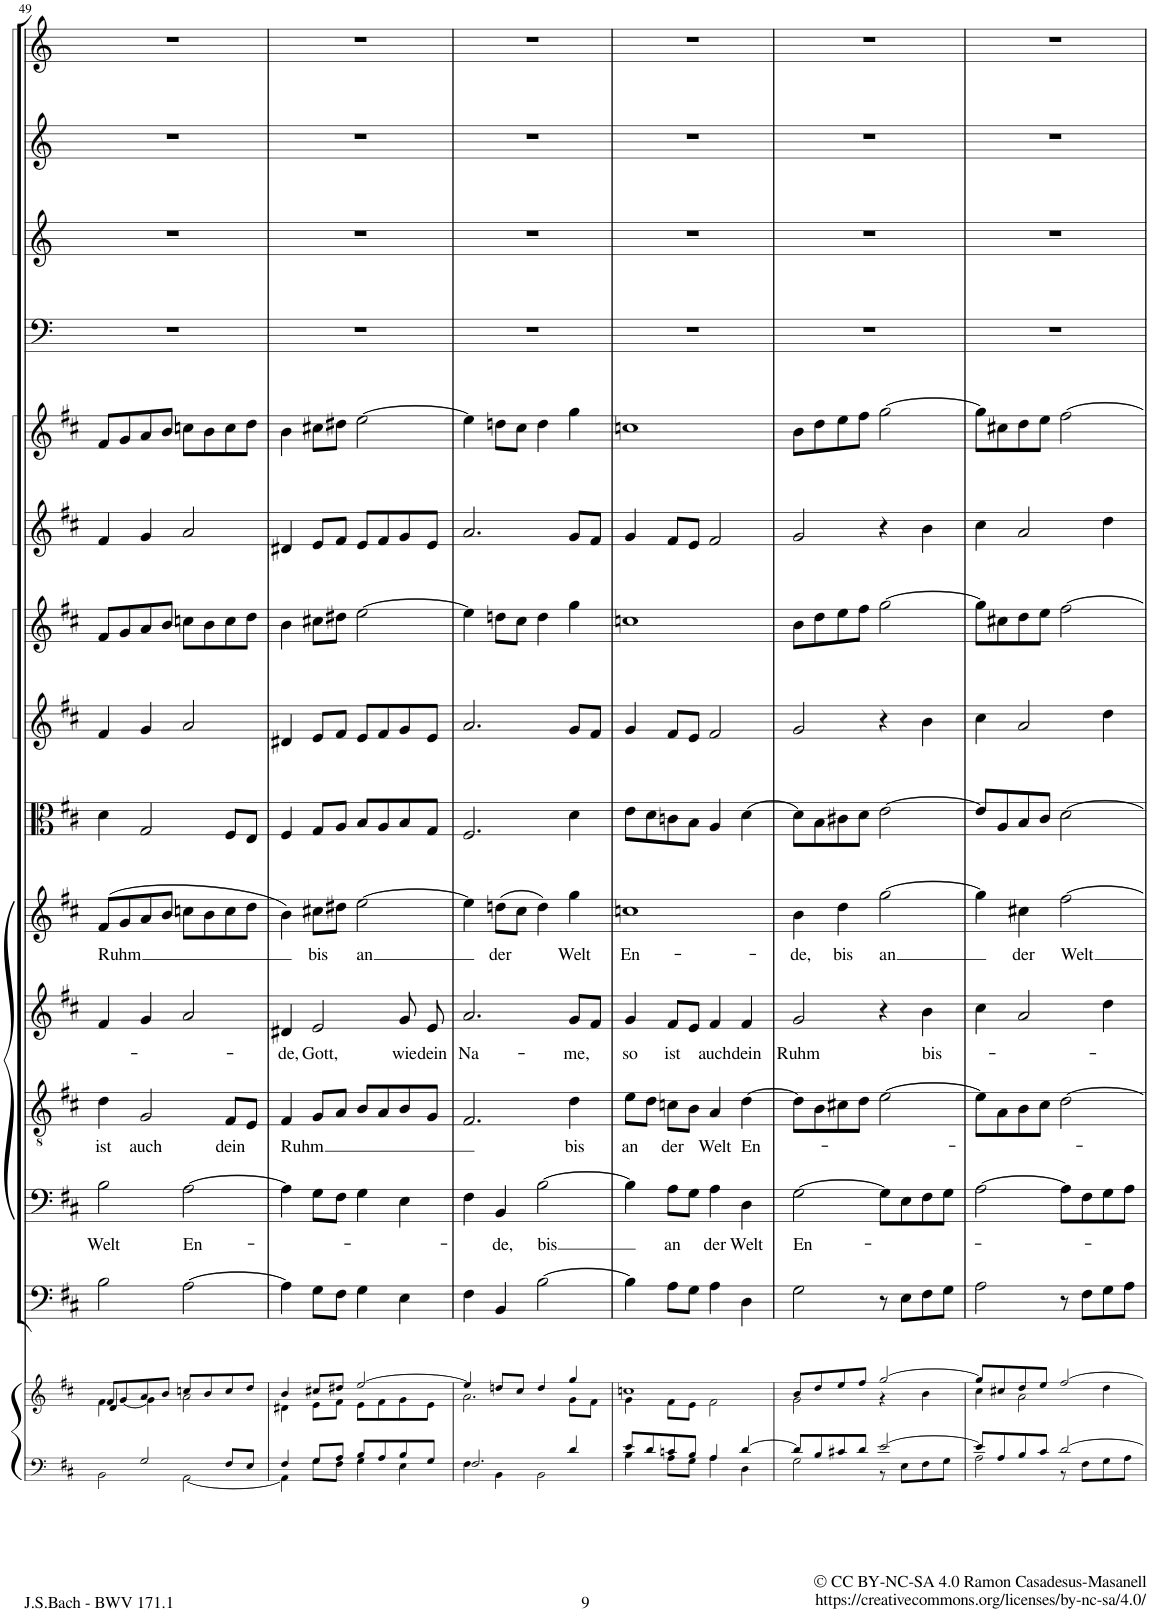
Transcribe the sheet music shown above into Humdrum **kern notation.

**kern	**kern	**kern	**kern	**text	**kern	**text	**kern	**text	**kern	**text	**kern	**kern	**kern	**kern	**kern	**kern	**kern	**kern	**kern
*part15	*part15	*part14	*part13	*part13	*part12	*part12	*part11	*part11	*part10	*part10	*part9	*part8	*part7	*part6	*part5	*part4	*part3	*part2	*part1
*staff16	*staff15	*staff14	*staff13	*staff13	*staff12	*staff12	*staff11	*staff11	*staff10	*staff10	*staff9	*staff8	*staff7	*staff6	*staff5	*staff4	*staff3	*staff2	*staff1
*I"Piano reduction	*	*I"Continuo	*I"Basso	*	*I"Tenore	*	*I"Alto	*	*I"Soprano	*	*I"Viola	*I"Violino II	*I"Violino I	*I"Oboe II	*I"Oboe I	*I"Timpani	*I"Tromba III	*I"Tromba II	*I"Tromba I
*I'Pno	*	*	*	*	*	*	*	*	*	*	*I'Vla	*I'Vln	*I'Vln	*I'Ob	*I'Ob	*I'Timp	*	*	*
!!LO:PB:g=z
*clefF4	*clefG2	*clefF4	*clefF4	*	*clefGv2	*	*clefG2	*	*clefG2	*	*clefC3	*clefG2	*clefG2	*clefG2	*clefG2	*clefF4	*clefG2	*clefG2	*clefG2
*	*	*	*	*	*	*	*	*	*	*	*	*	*	*	*	*	*Trd-1c-2	*Trd-1c-2	*Trd-1c-2
*k[f#c#]	*k[f#c#]	*k[f#c#]	*k[f#c#]	*	*k[f#c#]	*	*k[f#c#]	*	*k[f#c#]	*	*k[f#c#]	*k[f#c#]	*k[f#c#]	*k[f#c#]	*k[f#c#]	*k[]	*k[]	*k[]	*k[]
*M2/2	*M2/2	*M2/2	*M2/2	*	*M2/2	*	*M2/2	*	*M2/2	*	*M2/2	*M2/2	*M2/2	*M2/2	*M2/2	*M2/2	*M2/2	*M2/2	*M2/2
=49	=49	=49	=49	=49	=49	=49	=49	=49	=49	=49	=49	=49	=49	=49	=49	=49	=49	=49	=49
*^	*^	*	*	*	*	*	*	*	*	*	*	*	*	*	*	*	*	*	*
*	*	*	*^	*	*	*	*	*	*	*	*	*	*	*	*	*	*	*	*	*	*
!	!	!	!	!	!	!	!LO:LY:b	!	!LO:LY:b	!	!	!	!LO:LY:b	!	!	!	!	!	!	!	!	!
4ryy	2BB\	8f#/L	4f#\	4d/	2B\	2B\	Welt	4d\	ist	4f#/	.	(8f#/L	Ruhm	4d\	4f#/	8f#/L	4f#/	8f#/L	1r	1r	1r	1r
.	.	[<8g/	.	.	.	.	.	.	.	.	.	8g/	.	.	.	8g/	.	8g/	.	.	.	.
!	!	!	!	!	!	!	!	!	!LO:LY:b	!	!	!	!	!	!	!	!	!	!	!	!	!
2G/	.	8a/	4g\]	2.ryy	.	.	.	2G/	auch	4g/	.	8a/	.	2G/	4g/	8a/	4g/	8a/	.	.	.	.
.	.	8b/J	.	.	.	.	.	.	.	.	.	8b/J	.	.	.	8b/J	.	8b/J	.	.	.	.
!	!	!	!	!	!	!	!LO:LY:b	!	!	!	!	!	!	!	!	!	!	!	!	!	!	!
.	[2AA\	8ccn/L	2a\	.	[2A\	[2A\	En-	.	.	2a/	.	8ccn\L	.	.	2a/	8ccn\L	2a/	8ccn\L	.	.	.	.
.	.	8b/	.	.	.	.	.	.	.	.	.	8b\	.	.	.	8b\	.	8b\	.	.	.	.
!	!	!	!	!	!	!	!	!	!LO:LY:b	!	!	!	!	!	!	!	!	!	!	!	!	!
8F#/L	.	8cc/	.	.	.	.	.	8F#/L	dein	.	.	8cc\	.	8F#/L	.	8cc\	.	8cc\	.	.	.	.
8E/J	.	8dd/J	.	.	.	.	.	8E/J	.	.	.	8dd\J	.	8E/J	.	8dd\J	.	8dd\J	.	.	.	.
*	*	*	*v	*v	*	*	*	*	*	*	*	*	*	*	*	*	*	*	*	*	*	*
=50	=50	=50	=50	=50	=50	=50	=50	=50	=50	=50	=50	=50	=50	=50	=50	=50	=50	=50	=50	=50	=50
!	!	!	!	!	!	!	!	!LO:LY:b	!	!LO:LY:b	!	!	!	!	!	!	!	!	!	!	!
4F#/	4AA\]	4b/	4d#X\	4A\]	4A\]	.	4F#/	Ruhm	4d#X/	-de,	4b\)	.	4F#/	4d#X/	4b\	4d#X/	4b\	1r	1r	1r	1r
!	!	!	!	!	!	!	!	!	!	!LO:LY:b	!	!LO:LY:b	!	!	!	!	!	!	!	!	!
8G/L	8G\L	8cc#X/L	8e\L	8G\L	8G\L	.	8G/L	.	2e/	Gott,	8cc#X\L	bis	8G/L	8e/L	8cc#X\L	8e/L	8cc#X\L	.	.	.	.
8A/J	8F#\J	8dd#X/J	8f#\J	8F#\J	8F#\J	.	8A/J	.	.	.	8dd#X\J	.	8A/J	8f#/J	8dd#X\J	8f#/J	8dd#X\J	.	.	.	.
!	!	!	!	!	!	!	!	!	!	!	!	!LO:LY:b	!	!	!	!	!	!	!	!	!
8B/L	4G\	[2ee/	8e\L	4G\	4G\	.	8B/L	.	.	.	[2ee\	an	8B/L	8e/L	[2ee\	8e/L	[2ee\	.	.	.	.
8A/	.	.	8f#\	.	.	.	8A/	.	.	.	.	.	8A/	8f#/	.	8f#/	.	.	.	.	.
!	!	!	!	!	!	!	!	!	!	!LO:LY:b	!	!	!	!	!	!	!	!	!	!	!
8B/	4E\	.	8g\	4E\	4E\	.	8B/	.	8g/	wie	.	.	8B/	8g/	.	8g/	.	.	.	.	.
!	!	!	!	!	!	!	!	!	!	!LO:LY:b	!	!	!	!	!	!	!	!	!	!	!
8G/J	.	.	8e\J	.	.	.	8G/J	.	8e/	dein	.	.	8G/J	8e/J	.	8e/J	.	.	.	.	.
=51	=51	=51	=51	=51	=51	=51	=51	=51	=51	=51	=51	=51	=51	=51	=51	=51	=51	=51	=51	=51	=51
!	!	!	!	!	!	!	!	!	!	!LO:LY:b	!	!	!	!	!	!	!	!	!	!	!
2.F#/	4F#\	4ee/]	2.a\	4F#\	4F#\	.	2.F#/	.	2.a/	Na-	4ee\]	.	2.F#/	2.a/	4ee\]	2.a/	4ee\]	1r	1r	1r	1r
!	!	!	!	!	!	!LO:LY:b	!	!	!	!	!	!LO:LY:b	!	!	!	!	!	!	!	!	!
.	4BB\	8ddn/L	.	4BB/	4BB/	-de,	.	.	.	.	(8ddn\L	der	.	.	8ddn\L	.	8ddn\L	.	.	.	.
.	.	8cc#/J	.	.	.	.	.	.	.	.	8cc#\J	.	.	.	8cc#\J	.	8cc#\J	.	.	.	.
!	!	!	!	!	!	!LO:LY:b	!	!	!	!	!	!	!	!	!	!	!	!	!	!	!
.	2BB\	4dd/	.	[2B\	[2B\	bis	.	.	.	.	4dd\)	.	.	.	4dd\	.	4dd\	.	.	.	.
!	!	!	!	!	!	!	!	!LO:LY:b	!	!LO:LY:b	!	!LO:LY:b	!	!	!	!	!	!	!	!	!
4d/	.	4gg/	8g\L	.	.	.	4d\	bis	8g/L	-me,	4gg\	Welt	4d\	8g/L	4gg\	8g/L	4gg\	.	.	.	.
.	.	.	8f#\J	.	.	.	.	.	8f#/J	.	.	.	.	8f#/J	.	8f#/J	.	.	.	.	.
=52	=52	=52	=52	=52	=52	=52	=52	=52	=52	=52	=52	=52	=52	=52	=52	=52	=52	=52	=52	=52	=52
!	!	!	!	!	!	!	!	!LO:LY:b	!	!LO:LY:b	!	!LO:LY:b	!	!	!	!	!	!	!	!	!
8e/L	4B\	1ccn	4g\	4B\]	4B\]	.	8e\L	an	4g/	so	1ccn	En-	8e\L	4g/	1ccn	4g/	1ccn	1r	1r	1r	1r
8d/	.	.	.	.	.	.	8d\J	.	.	.	.	.	8d\	.	.	.	.	.	.	.	.
!	!	!	!	!	!	!LO:LY:b	!	!LO:LY:b	!	!LO:LY:b	!	!	!	!	!	!	!	!	!	!	!
8cn/	8A\L	.	8f#\L	8A\L	8A\L	an	8cn\L	der	8f#/L	ist	.	.	8cn\	8f#/L	.	8f#/L	.	.	.	.	.
8B/J	8G\J	.	8e\J	8G\J	8G\J	.	8B\J	.	8e/J	.	.	.	8B\J	8e/J	.	8e/J	.	.	.	.	.
!	!	!	!	!	!	!LO:LY:b	!	!LO:LY:b	!	!LO:LY:b	!	!	!	!	!	!	!	!	!	!	!
4A/	4A\	.	2f#\	4A\	4A\	der	4A/	Welt	4f#/	auch	.	.	4A/	2f#/	.	2f#/	.	.	.	.	.
!	!	!	!	!	!	!LO:LY:b	!	!LO:LY:b	!	!LO:LY:b	!	!	!	!	!	!	!	!	!	!	!
[4d/	4D\	.	.	4D\	4D\	Welt	[4d\	En-	4f#/	dein	.	.	[4d\	.	.	.	.	.	.	.	.
=53	=53	=53	=53	=53	=53	=53	=53	=53	=53	=53	=53	=53	=53	=53	=53	=53	=53	=53	=53	=53	=53
!	!	!	!	!	!	!LO:LY:b	!	!	!	!LO:LY:b	!	!LO:LY:b	!	!	!	!	!	!	!	!	!
8d/L]	2G\	8b/L	2g\	2G\	[2G\	En-	8d\L]	.	2g/	Ruhm	4b\	-de,	8d\L]	2g/	8b\L	2g/	8b\L	1r	1r	1r	1r
8B/	.	8dd/	.	.	.	.	8B\	.	.	.	.	.	8B\	.	8dd\	.	8dd\	.	.	.	.
!	!	!	!	!	!	!	!	!	!	!	!	!LO:LY:b	!	!	!	!	!	!	!	!	!
8c#X/	.	8ee/	.	.	.	.	8c#X\	.	.	.	4dd\	bis	8c#X\	.	8ee\	.	8ee\	.	.	.	.
8d/J	.	8ff#/J	.	.	.	.	8d\J	.	.	.	.	.	8d\J	.	8ff#\J	.	8ff#\J	.	.	.	.
!	!	!	!	!	!	!	!	!	!	!	!	!LO:LY:b	!	!	!	!	!	!	!	!	!
[2e/	8r	[2gg/	4r	8r	8G\L]	.	[2e\	.	4r	.	[2gg\	an	[2e\	4r	[2gg\	4r	[2gg\	.	.	.	.
.	8E\L	.	.	8E\L	8E\	.	.	.	.	.	.	.	.	.	.	.	.	.	.	.	.
!	!	!	!	!	!	!	!	!	!	!LO:LY:b	!	!	!	!	!	!	!	!	!	!	!
.	8F#\	.	4b\	8F#\	8F#\	.	.	.	4b\	bis-	.	.	.	4b\	.	4b\	.	.	.	.	.
.	8G\J	.	.	8G\J	8G\J	.	.	.	.	.	.	.	.	.	.	.	.	.	.	.	.
=54	=54	=54	=54	=54	=54	=54	=54	=54	=54	=54	=54	=54	=54	=54	=54	=54	=54	=54	=54	=54	=54
8e/L]	2A\	8gg/L]	4cc#\	2A\	[2A\	.	8e\L]	.	4cc#\	.	4gg\]	.	8e/L]	4cc#\	8gg\L]	4cc#\	8gg\L]	1r	1r	1r	1r
8A/	.	8cc#X/	.	.	.	.	8A\	.	.	.	.	.	8A/	.	8cc#X\	.	8cc#X\	.	.	.	.
!	!	!	!	!	!	!	!	!	!	!	!	!LO:LY:b	!	!	!	!	!	!	!	!	!
8B/	.	8dd/	2a\	.	.	.	8B\	.	2a/	.	4cc#X\	der	8B/	2a/	8dd\	2a/	8dd\	.	.	.	.
8c#/J	.	8ee/J	.	.	.	.	8c#\J	.	.	.	.	.	8c#/J	.	8ee\J	.	8ee\J	.	.	.	.
!	!	!	!	!	!	!	!	!	!	!	!	!LO:LY:b	!	!	!	!	!	!	!	!	!
[2d/	8r	[2ff#/	.	8r	8A\L]	.	[2d\	.	.	.	[2ff#\	Welt	[2d\	.	[2ff#\	.	[2ff#\	.	.	.	.
.	8F#\L	.	.	8F#\L	8F#\	.	.	.	.	.	.	.	.	.	.	.	.	.	.	.	.
.	8G\	.	4dd\	8G\	8G\	.	.	.	4dd\	.	.	.	.	4dd\	.	4dd\	.	.	.	.	.
.	8A\J	.	.	8A\J	8A\J	.	.	.	.	.	.	.	.	.	.	.	.	.	.	.	.
*v	*v	*	*	*	*	*	*	*	*	*	*	*	*	*	*	*	*	*	*	*	*
*	*v	*v	*	*	*	*	*	*	*	*	*	*	*	*	*	*	*	*	*	*
=	=	=	=	=	=	=	=	=	=	=	=	=	=	=	=	=	=	=	=
*-	*-	*-	*-	*-	*-	*-	*-	*-	*-	*-	*-	*-	*-	*-	*-	*-	*-	*-	*-
